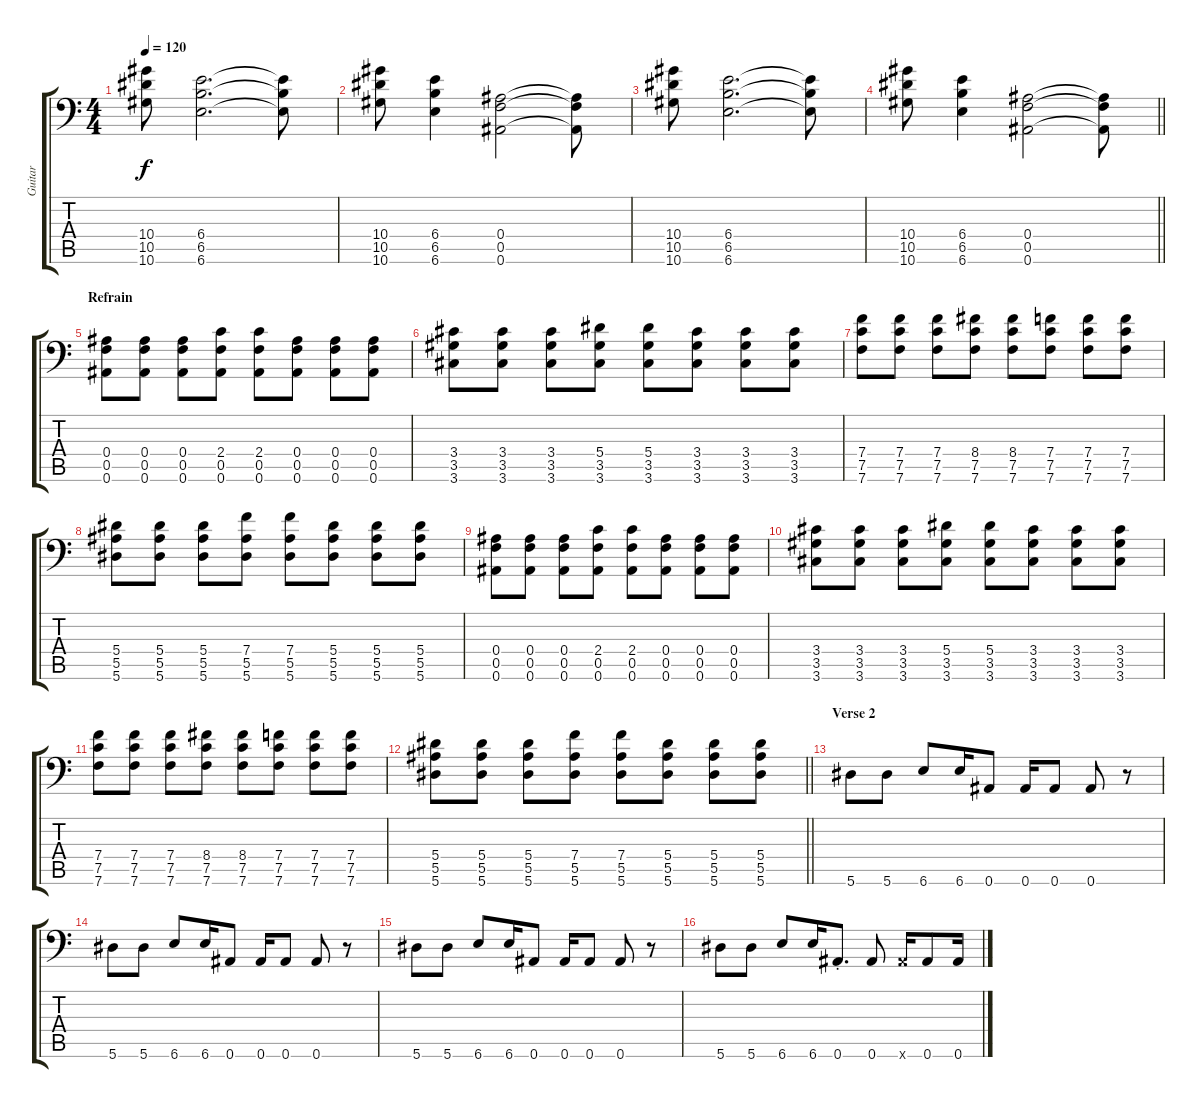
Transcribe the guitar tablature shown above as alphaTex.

\track ("Guitar" "Guitar") {instrument distortionguitar}
\staff {score tabs}
\tuning (C4 G3 Eb3 Bb2 F2 Bb1) {hide}
\ts (4 4)
\tempo 120
\clef f4
\ks c
(10.4 10.5 10.6).8{dy f} (6.4 6.5 6.6).2{d} (6.4{t} 6.5{t} 6.6{t}).8 |
(10.4 10.5 10.6).8 (6.4 6.5 6.6).4 (0.4 0.5 0.6).2 (0.4{t} 0.5{t} 0.6{t}).8 |
(10.4 10.5 10.6).8 (6.4 6.5 6.6).2{d} (6.4{t} 6.5{t} 6.6{t}).8 |
\barLineRight lightlight
(10.4 10.5 10.6).8 (6.4 6.5 6.6).4 (0.4 0.5 0.6).2 (0.4{t} 0.5{t} 0.6{t}).8 |
\section ("" "Refrain")
(0.4 0.5 0.6).8 (0.4 0.5 0.6).8 (0.4 0.5 0.6).8 (2.4 0.5 0.6).8 (2.4 0.5 0.6).8 (0.4 0.5 0.6).8 (0.4 0.5 0.6).8 (0.4 0.5 0.6).8 |
(3.4 3.5 3.6).8 (3.4 3.5 3.6).8 (3.4 3.5 3.6).8 (5.4 3.5 3.6).8 (5.4 3.5 3.6).8 (3.4 3.5 3.6).8 (3.4 3.5 3.6).8 (3.4 3.5 3.6).8 |
(7.4 7.5 7.6).8 (7.4 7.5 7.6).8 (7.4 7.5 7.6).8 (8.4 7.5 7.6).8 (8.4 7.5 7.6).8 (7.4 7.5 7.6).8 (7.4 7.5 7.6).8 (7.4 7.5 7.6).8 |
(5.4 5.5 5.6).8 (5.4 5.5 5.6).8 (5.4 5.5 5.6).8 (7.4 5.5 5.6).8 (7.4 5.5 5.6).8 (5.4 5.5 5.6).8 (5.4 5.5 5.6).8 (5.4 5.5 5.6).8 |
(0.4 0.5 0.6).8 (0.4 0.5 0.6).8 (0.4 0.5 0.6).8 (2.4 0.5 0.6).8 (2.4 0.5 0.6).8 (0.4 0.5 0.6).8 (0.4 0.5 0.6).8 (0.4 0.5 0.6).8 |
(3.4 3.5 3.6).8 (3.4 3.5 3.6).8 (3.4 3.5 3.6).8 (5.4 3.5 3.6).8 (5.4 3.5 3.6).8 (3.4 3.5 3.6).8 (3.4 3.5 3.6).8 (3.4 3.5 3.6).8 |
(7.4 7.5 7.6).8 (7.4 7.5 7.6).8 (7.4 7.5 7.6).8 (8.4 7.5 7.6).8 (8.4 7.5 7.6).8 (7.4 7.5 7.6).8 (7.4 7.5 7.6).8 (7.4 7.5 7.6).8 |
\barLineRight lightlight
(5.4 5.5 5.6).8 (5.4 5.5 5.6).8 (5.4 5.5 5.6).8 (7.4 5.5 5.6).8 (7.4 5.5 5.6).8 (5.4 5.5 5.6).8 (5.4 5.5 5.6).8 (5.4 5.5 5.6).8 |
\section ("" "Verse 2")
5.6.8 5.6.8 6.6.8 6.6.16 0.6.8 0.6.16 0.6.8 0.6.8 r.8 |
5.6.8 5.6.8 6.6.8 6.6.16 0.6.8 0.6.16 0.6.8 0.6.8 r.8 |
5.6.8 5.6.8 6.6.8 6.6.16 0.6.8 0.6.16 0.6.8 0.6.8 r.8 |
5.6.8 5.6.8 6.6.8 6.6.16 0.6{st}.8{d} 0.6.8 0.6{x}.16 0.6.8 0.6.16
